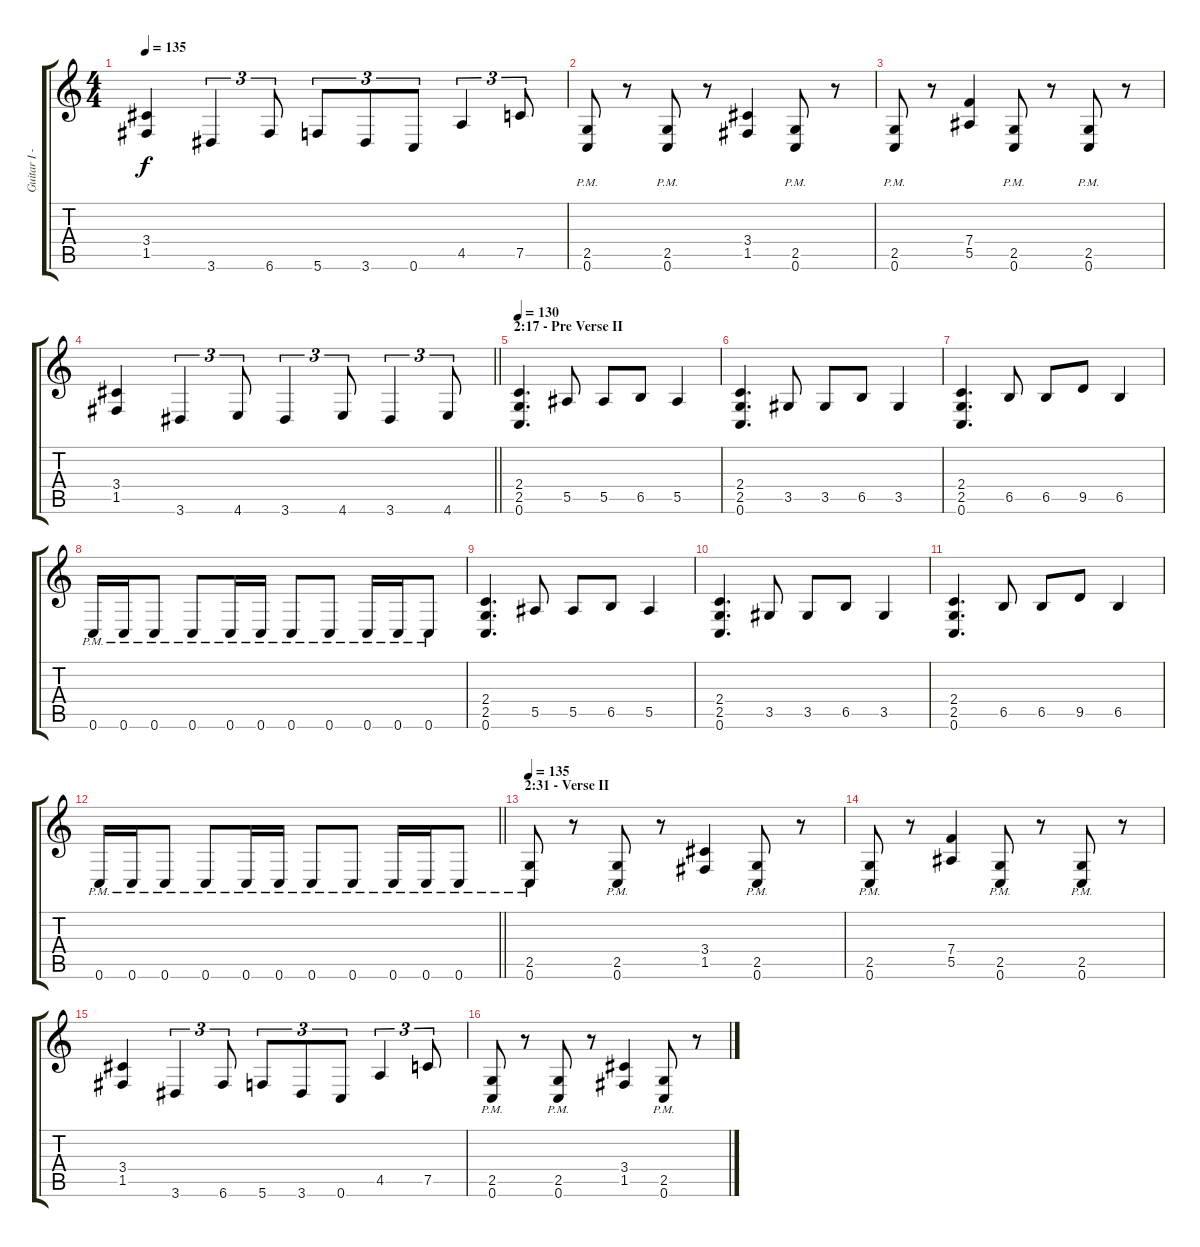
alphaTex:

\track ("Guitar I - Martin Shirenc" "Guitar I -") {instrument distortionguitar}
\staff {score tabs}
\tuning (C4 G3 Eb3 Bb2 F2 C2) {hide}
\ts (4 4)
\tempo 135
\clef g2
\ks c
(3.4 1.5).4{dy f} 3.6.4{tu (3 2)} 6.6.8{tu (3 2)} 5.6.8{tu (3 2)} 3.6.8{tu (3 2)} 0.6.8{tu (3 2)} 4.5.4{tu (3 2)} 7.5.8{tu (3 2)} |
(2.5{pm} 0.6{pm}).8 r.8 (2.5{pm} 0.6{pm}).8 r.8 (3.4 1.5).4 (2.5{pm} 0.6{pm}).8 r.8 |
(2.5{pm} 0.6{pm}).8 r.8 (7.4 5.5).4 (2.5{pm} 0.6{pm}).8 r.8 (2.5{pm} 0.6{pm}).8 r.8 |
\barLineRight lightlight
(3.4 1.5).4 3.6.4{tu (3 2)} 4.6.8{tu (3 2)} 3.6.4{tu (3 2)} 4.6.8{tu (3 2)} 3.6.4{tu (3 2)} 4.6.8{tu (3 2)} |
\section ("" "2:17 - Pre Verse II")
\tempo 130
(2.4 2.5 0.6).4{d} 5.5.8 5.5.8 6.5.8 5.5.4 |
(2.4 2.5 0.6).4{d} 3.5.8 3.5.8 6.5.8 3.5.4 |
(2.4 2.5 0.6).4{d} 6.5.8 6.5.8 9.5.8 6.5.4 |
0.6{pm}.16 0.6{pm}.16 0.6{pm}.8 0.6{pm}.8 0.6{pm}.16 0.6{pm}.16 0.6{pm}.8 0.6{pm}.8 0.6{pm}.16 0.6{pm}.16 0.6{pm}.8 |
(2.4 2.5 0.6).4{d} 5.5.8 5.5.8 6.5.8 5.5.4 |
(2.4 2.5 0.6).4{d} 3.5.8 3.5.8 6.5.8 3.5.4 |
(2.4 2.5 0.6).4{d} 6.5.8 6.5.8 9.5.8 6.5.4 |
\barLineRight lightlight
0.6{pm}.16 0.6{pm}.16 0.6{pm}.8 0.6{pm}.8 0.6{pm}.16 0.6{pm}.16 0.6{pm}.8 0.6{pm}.8 0.6{pm}.16 0.6{pm}.16 0.6{pm}.8 |
\section ("" "2:31 - Verse II")
\tempo 135
(2.5{pm} 0.6{pm}).8 r.8 (2.5{pm} 0.6{pm}).8 r.8 (3.4 1.5).4 (2.5{pm} 0.6{pm}).8 r.8 |
(2.5{pm} 0.6{pm}).8 r.8 (7.4 5.5).4 (2.5{pm} 0.6{pm}).8 r.8 (2.5{pm} 0.6{pm}).8 r.8 |
(3.4 1.5).4 3.6.4{tu (3 2)} 6.6.8{tu (3 2)} 5.6.8{tu (3 2)} 3.6.8{tu (3 2)} 0.6.8{tu (3 2)} 4.5.4{tu (3 2)} 7.5.8{tu (3 2)} |
(2.5{pm} 0.6{pm}).8 r.8 (2.5{pm} 0.6{pm}).8 r.8 (3.4 1.5).4 (2.5{pm} 0.6{pm}).8 r.8
